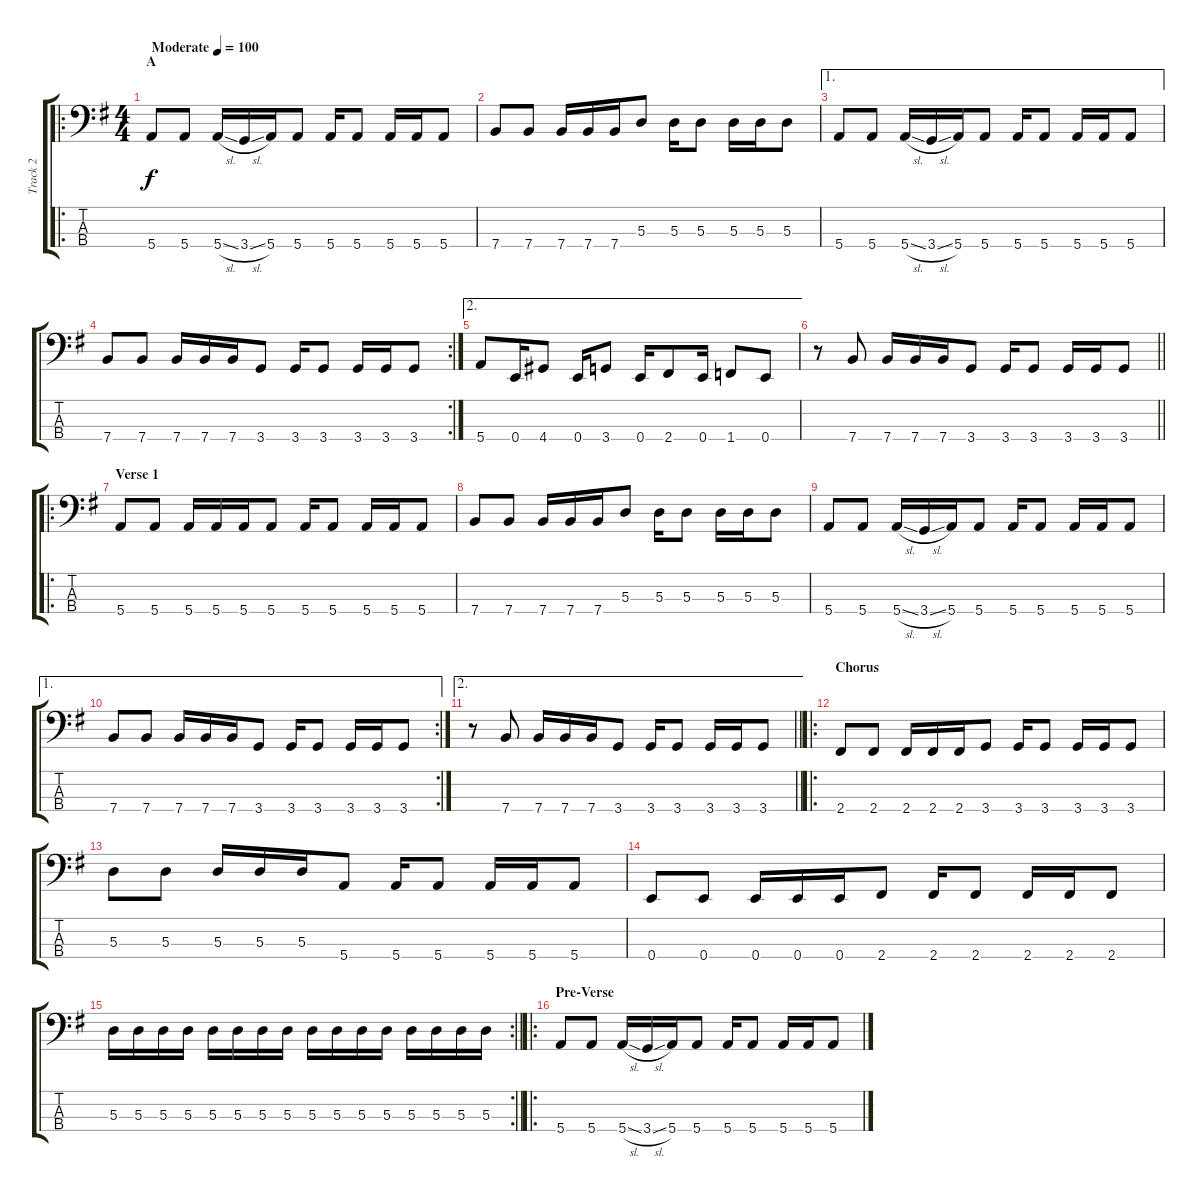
\track ("Track 2" "Track 2") {instrument electricbassfinger}
\staff {score tabs}
\tuning (G2 D2 A1 E1) {hide}
\ro
\ts (4 4)
\section ("" "A")
\tempo (100 "Moderate")
\clef f4
\ks g
5.4.8{dy f instrument electricbassfinger} 5.4.8 5.4{sl}.16 3.4{sl}.16 5.4.16 5.4.8 5.4.16 5.4.8 5.4.16 5.4.16 5.4.8 |
7.4.8 7.4.8 7.4.16 7.4.16 7.4.16 5.3.8 5.3.16 5.3.8 5.3.16 5.3.16 5.3.8 |
\ae 1
5.4.8 5.4.8 5.4{sl}.16 3.4{sl}.16 5.4.16 5.4.8 5.4.16 5.4.8 5.4.16 5.4.16 5.4.8 |
\rc 2
7.4.8 7.4.8 7.4.16 7.4.16 7.4.16 3.4.8 3.4.16 3.4.8 3.4.16 3.4.16 3.4.8 |
\ae 2
5.4.8 0.4.16 4.4.8 0.4.16 3.4.8 0.4.16 2.4.8 0.4.16 1.4.8 0.4.8 |
\barLineRight lightlight
r.8 7.4.8 7.4.16 7.4.16 7.4.16 3.4.8 3.4.16 3.4.8 3.4.16 3.4.16 3.4.8 |
\ro
\section ("" "Verse 1")
5.4.8 5.4.8 5.4.16 5.4.16 5.4.16 5.4.8 5.4.16 5.4.8 5.4.16 5.4.16 5.4.8 |
7.4.8 7.4.8 7.4.16 7.4.16 7.4.16 5.3.8 5.3.16 5.3.8 5.3.16 5.3.16 5.3.8 |
5.4.8 5.4.8 5.4{sl}.16 3.4{sl}.16 5.4.16 5.4.8 5.4.16 5.4.8 5.4.16 5.4.16 5.4.8 |
\ae 1
\rc 2
7.4.8 7.4.8 7.4.16 7.4.16 7.4.16 3.4.8 3.4.16 3.4.8 3.4.16 3.4.16 3.4.8 |
\ae 2
\barLineRight lightlight
r.8 7.4.8 7.4.16 7.4.16 7.4.16 3.4.8 3.4.16 3.4.8 3.4.16 3.4.16 3.4.8 |
\ro
\section ("" "Chorus")
2.4.8 2.4.8 2.4.16 2.4.16 2.4.16 3.4.8 3.4.16 3.4.8 3.4.16 3.4.16 3.4.8 |
5.3.8 5.3.8 5.3.16 5.3.16 5.3.16 5.4.8 5.4.16 5.4.8 5.4.16 5.4.16 5.4.8 |
0.4.8 0.4.8 0.4.16 0.4.16 0.4.16 2.4.8 2.4.16 2.4.8 2.4.16 2.4.16 2.4.8 |
\rc 2
\barLineRight lightlight
5.3.16 5.3.16 5.3.16 5.3.16 5.3.16 5.3.16 5.3.16 5.3.16 5.3.16 5.3.16 5.3.16 5.3.16 5.3.16 5.3.16 5.3.16 5.3.16 |
\ro
\section ("" "Pre-Verse")
5.4.8 5.4.8 5.4{sl}.16 3.4{sl}.16 5.4.16 5.4.8 5.4.16 5.4.8 5.4.16 5.4.16 5.4.8
